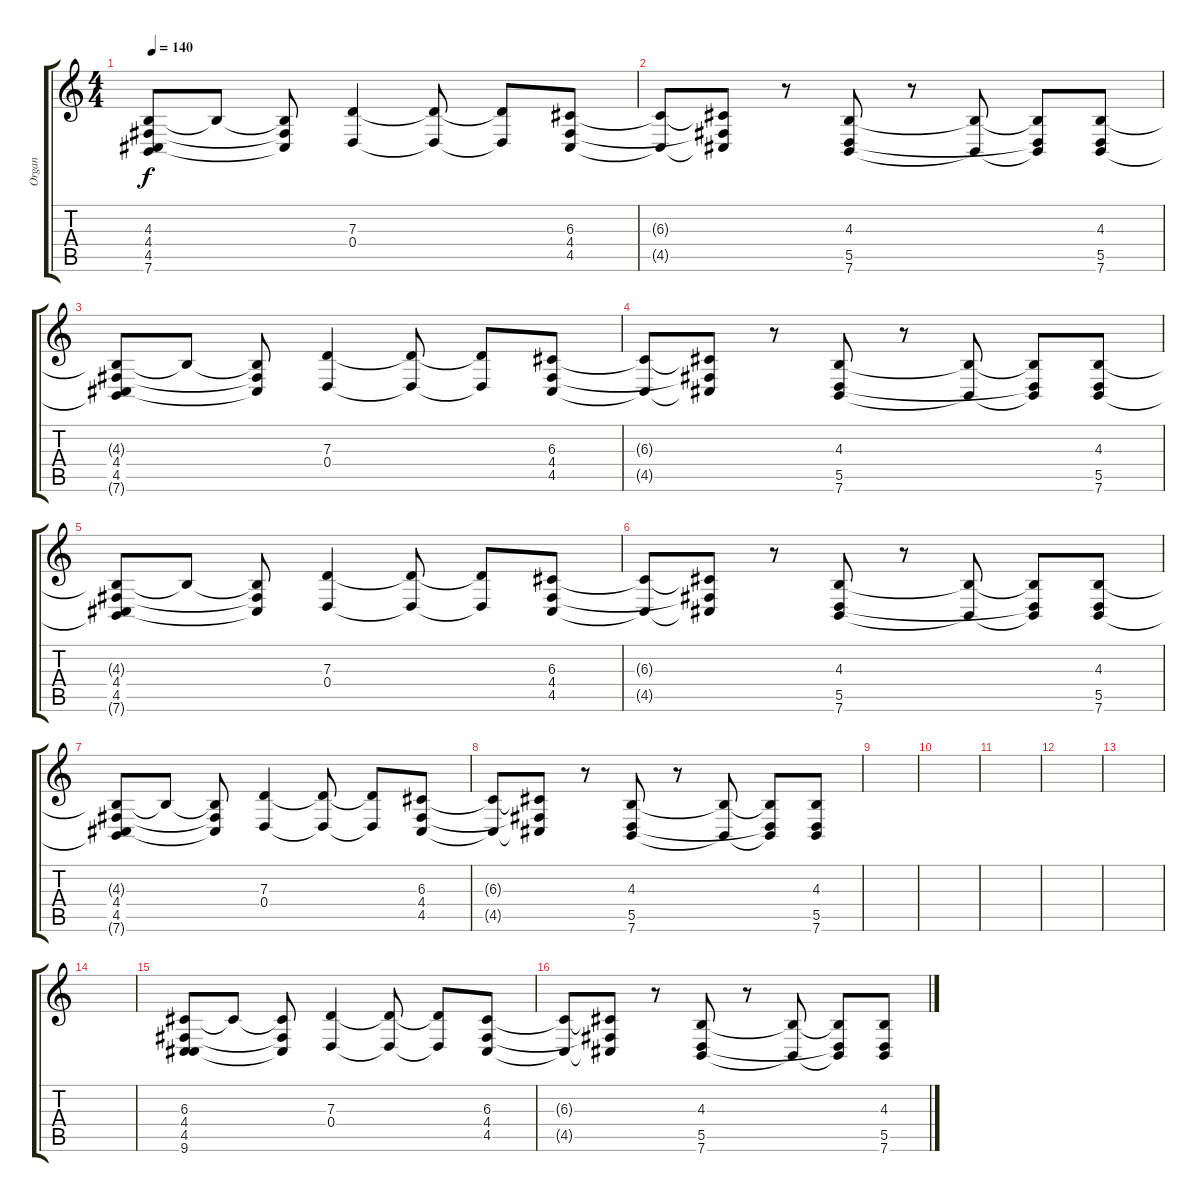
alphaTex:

\track ("Organ" "Organ") {instrument rockorgan}
\staff {score tabs}
\tuning (E4 B3 G3 D3 A2 E2) {hide}
\ts (4 4)
\tempo 140
\clef g2
\ks c
(4.3{t} 4.4 4.5 7.6{t}).8{dy f} 4.3{t}.8 (4.3{t} 4.4{t} 4.5{t}).8 (7.3 0.4).4 (7.3{t} 0.4{t}).8 (7.3{t} 0.4{t}).8 (6.3 4.4 4.5).8 |
(6.3{t} 4.5{t}).8 (6.3{t} 4.4{t} 4.5{t}).8 r.8 (4.3 5.5 7.6).8 r.8 (4.3{t} 7.6{t}).8 (4.3{t} 5.5{t} 7.6{t}).8 (4.3 5.5 7.6).8 |
(4.3{t} 4.4 4.5 7.6{t}).8 4.3{t}.8 (4.3{t} 4.4{t} 4.5{t}).8 (7.3 0.4).4 (7.3{t} 0.4{t}).8 (7.3{t} 0.4{t}).8 (6.3 4.4 4.5).8 |
(6.3{t} 4.5{t}).8 (6.3{t} 4.4{t} 4.5{t}).8 r.8 (4.3 5.5 7.6).8 r.8 (4.3{t} 7.6{t}).8 (4.3{t} 5.5{t} 7.6{t}).8 (4.3 5.5 7.6).8 |
(4.3{t} 4.4 4.5 7.6{t}).8 4.3{t}.8 (4.3{t} 4.4{t} 4.5{t}).8 (7.3 0.4).4 (7.3{t} 0.4{t}).8 (7.3{t} 0.4{t}).8 (6.3 4.4 4.5).8 |
(6.3{t} 4.5{t}).8 (6.3{t} 4.4{t} 4.5{t}).8 r.8 (4.3 5.5 7.6).8 r.8 (4.3{t} 7.6{t}).8 (4.3{t} 5.5{t} 7.6{t}).8 (4.3 5.5 7.6).8 |
(4.3{t} 4.4 4.5 7.6{t}).8 4.3{t}.8 (4.3{t} 4.4{t} 4.5{t}).8 (7.3 0.4).4 (7.3{t} 0.4{t}).8 (7.3{t} 0.4{t}).8 (6.3 4.4 4.5).8 |
(6.3{t} 4.5{t}).8 (6.3{t} 4.4{t} 4.5{t}).8 r.8 (4.3 5.5 7.6).8 r.8 (4.3{t} 7.6{t}).8 (4.3{t} 5.5{t} 7.6{t}).8 (4.3 5.5 7.6).8 |
|
|
|
|
|
|
(6.3 4.4 4.5 9.6).8 6.3{t}.8 (6.3{t} 4.4{t} 4.5{t}).8 (7.3 0.4).4 (7.3{t} 0.4{t}).8 (7.3{t} 0.4{t}).8 (6.3 4.4 4.5).8 |
(6.3{t} 4.5{t}).8 (6.3{t} 4.4{t} 4.5{t}).8 r.8 (4.3 5.5 7.6).8 r.8 (4.3{t} 7.6{t}).8 (4.3{t} 5.5{t} 7.6{t}).8 (4.3 5.5 7.6).8
